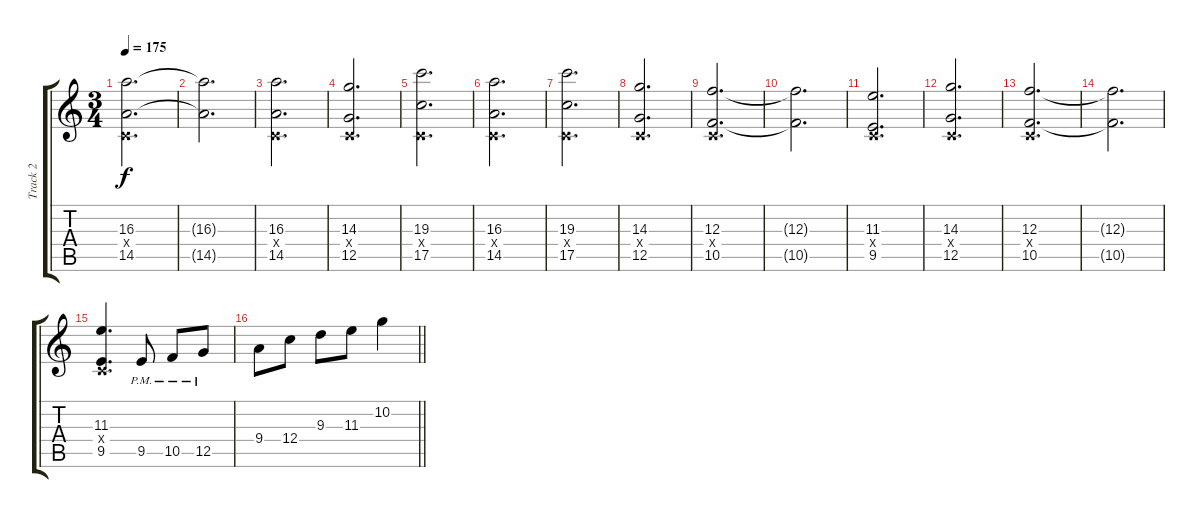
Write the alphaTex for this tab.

\track ("Track 2" "Track 2") {instrument overdrivenguitar}
\staff {score tabs}
\tuning (D4 A3 F3 C3 G2 D2) {hide}
\ts (3 4)
\tempo 175
\clef g2
\ks c
(16.3 0.4{x} 14.5).2{d dy f} |
(16.3{t} 14.5{t}).2{d} |
(16.3 0.4{x} 14.5).2{d} |
(14.3 0.4{x} 12.5).2{d} |
(19.3 0.4{x} 17.5).2{d} |
(16.3 0.4{x} 14.5).2{d} |
(19.3 0.4{x} 17.5).2{d} |
(14.3 0.4{x} 12.5).2{d} |
(12.3 0.4{x} 10.5).2{d} |
(12.3{t} 10.5{t}).2{d} |
(11.3 0.4{x} 9.5).2{d} |
(14.3 0.4{x} 12.5).2{d} |
(12.3 0.4{x} 10.5).2{d} |
(12.3{t} 10.5{t}).2{d} |
(11.3 0.4{x} 9.5).4{d} 9.5{pm}.8 10.5{pm}.8 12.5{pm}.8 |
\barLineRight lightlight
9.4.8 12.4.8 9.3.8 11.3.8 10.2.4
